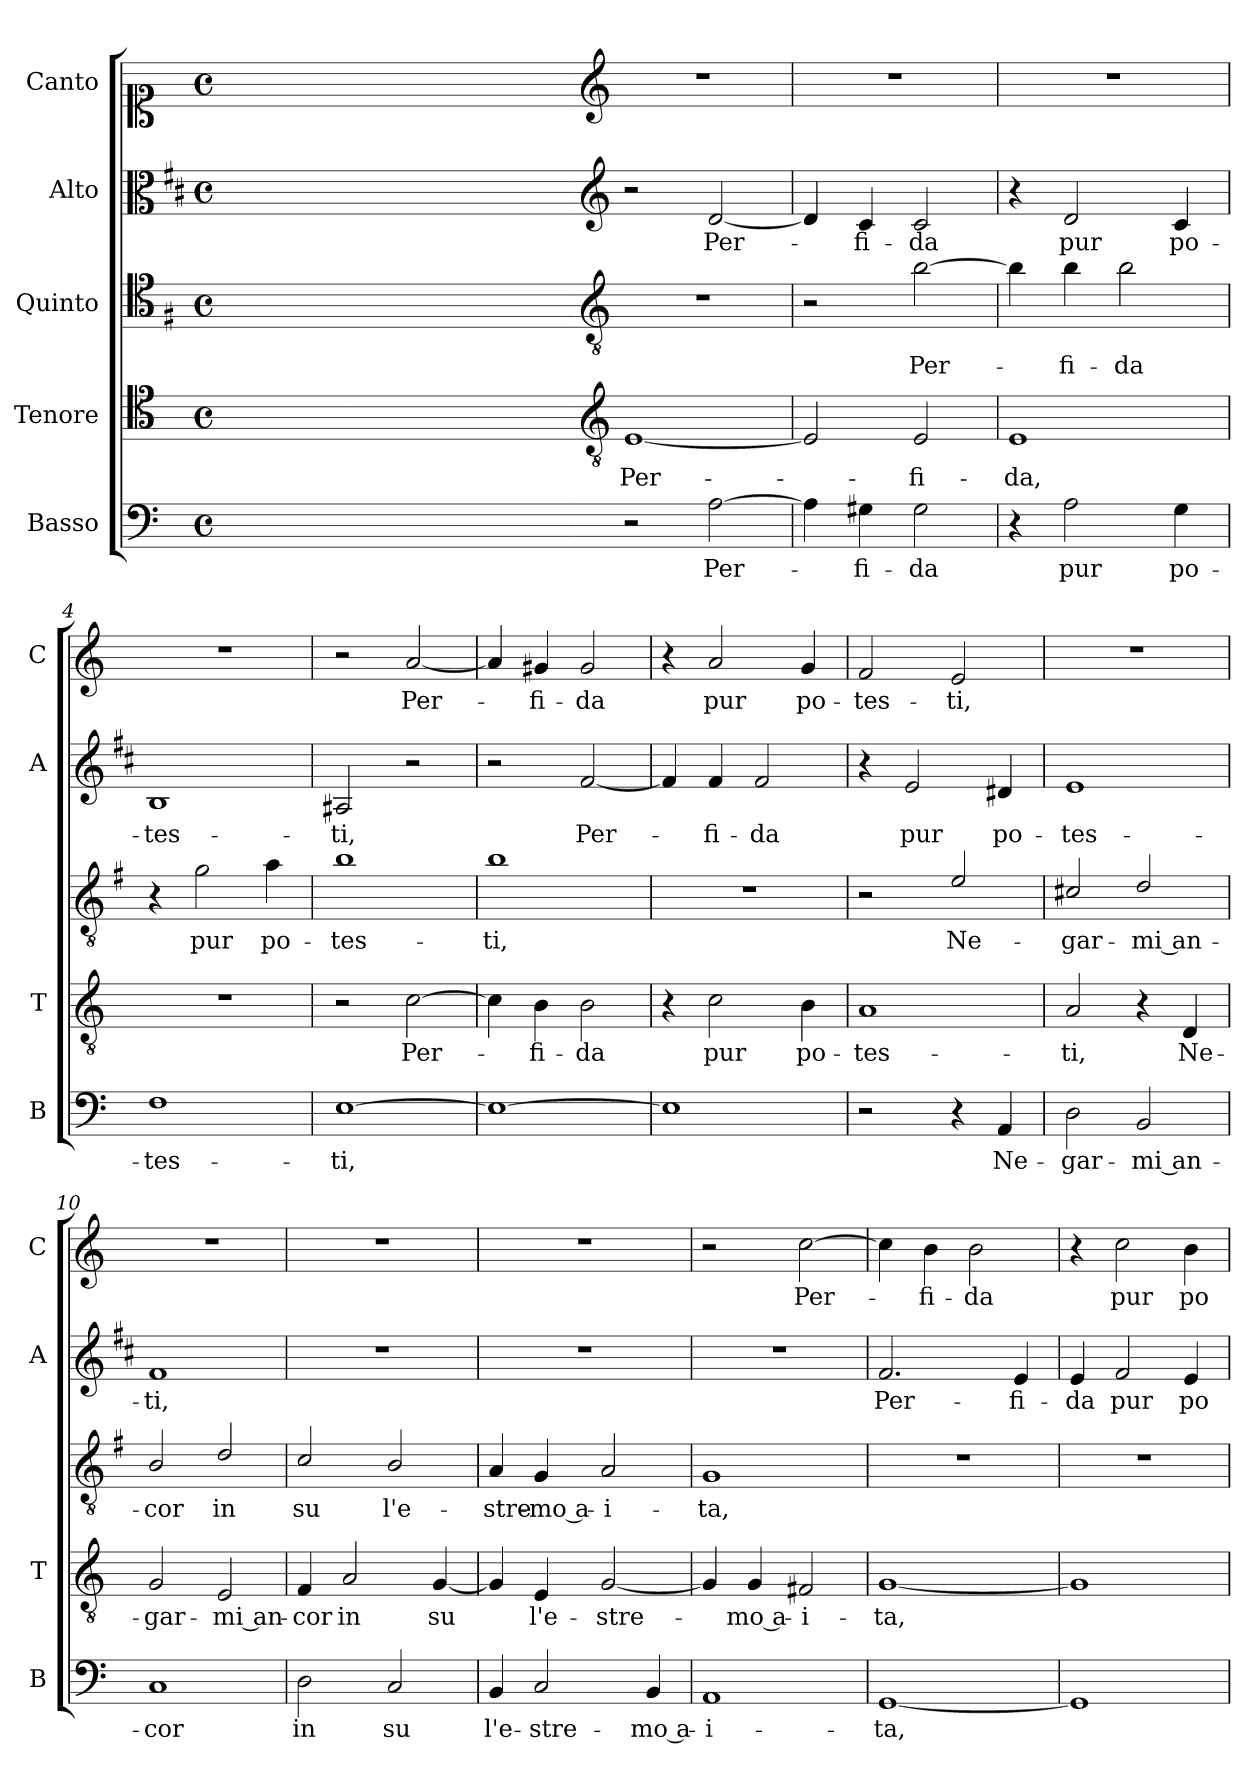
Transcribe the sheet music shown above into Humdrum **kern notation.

**kern	**text	**kern	**text	**kern	**text	**kern	**text	**kern	**text
*part5	*part5	*part4	*part4	*part3	*part3	*part2	*part2	*part1	*part1
*staff5	*staff5	*staff4	*staff4	*staff3	*staff3	*staff2	*staff2	*staff1	*staff1
*I"Basso	*	*I"Tenore	*	*I"Quinto	*	*I"Alto	*	*I"Canto	*
*I'B	*	*I'T	*	*	*	*I'A	*	*I'C	*
*clefF4	*	*clefC4	*	*clefC4	*	*clefC3	*	*clefC1	*
*	*	*	*	*ITrd4c7	*	*ITrd1c2	*	*	*
*k[]	*	*k[]	*	*k[]	*	*k[]	*	*k[]	*
*C:	*	*C:	*	*C:	*	*C:	*	*C:	*
*M4/4	*	*M4/4	*	*M4/4	*	*M4/4	*	*M4/4	*
*met(c)	*	*met(c)	*	*met(c)	*	*met(c)	*	*met(c)	*
=	=	=	=	=	=	=	=	=	=
1ryy	.	1ryy	.	1ryy	.	1ryy	.	1ryy	.
=1X-	=1X-	=1X-	=1X-	=1X-	=1X-	=1X-	=1X-	=1X-	=1X-
4ryy	.	4ryy	.	4ryy	.	4ryy	.	4ryy	.
4ryy	.	4ryy	.	4ryy	.	4ryy	.	4ryy	.
4ryy	.	4ryy	.	4ryy	.	4ryy	.	4ryy	.
4ryy	.	4ryy	.	4ryy	.	4ryy	.	4ryy	.
=1-	=1-	=1-	=1-	=1-	=1-	=1-	=1-	=1-	=1-
*	*	*clefGv2	*	*clefGv2	*	*clefG2	*	*clefG2	*
!	!	!	!LO:LY:b	!	!	!	!	!	!
2r	.	[1E	Per-	1r	.	2r	.	1r	.
!	!LO:LY:b	!	!	!	!	!	!LO:LY:b	!	!
[2A\	Per-	.	.	.	.	[2c/	Per-	.	.
=2	=2	=2	=2	=2	=2	=2	=2	=2	=2
4A\]	.	2E/]	.	2r	.	4c/]	.	1r	.
!	!LO:LY:b	!	!	!	!	!	!LO:LY:b	!	!
4G#X\	-fi-	.	.	.	.	4B/	-fi-	.	.
!	!LO:LY:b	!	!LO:LY:b	!	!LO:LY:b	!	!LO:LY:b	!	!
2G#\	-da	2E/	-fi-	[2e\	Per-	2B/	-da	.	.
=3	=3	=3	=3	=3	=3	=3	=3	=3	=3
!	!	!	!LO:LY:b	!	!	!	!	!	!
4r	.	1E	-da,	4e\]	.	4r	.	1r	.
!	!LO:LY:b	!	!	!	!LO:LY:b	!	!LO:LY:b	!	!
2A\	pur	.	.	4e\	-fi-	2c/	pur	.	.
!	!	!	!	!	!LO:LY:b	!	!	!	!
.	.	.	.	2e\	-da	.	.	.	.
!	!LO:LY:b	!	!	!	!	!	!LO:LY:b	!	!
4G\	po-	.	.	.	.	4B/	po-	.	.
=4	=4	=4	=4	=4	=4	=4	=4	=4	=4
!	!LO:LY:b	!	!	!	!	!	!LO:LY:b	!	!
1F	-tes-	1r	.	4r	.	1A	-tes-	1r	.
!	!	!	!	!	!LO:LY:b	!	!	!	!
.	.	.	.	2c\	pur	.	.	.	.
!	!	!	!	!	!LO:LY:b	!	!	!	!
.	.	.	.	4d\	po-	.	.	.	.
=5	=5	=5	=5	=5	=5	=5	=5	=5	=5
!	!LO:LY:b	!	!	!	!LO:LY:b	!	!LO:LY:b	!	!
[1E	-ti,	2r	.	1e	-tes-	2G#X/	-ti,	2r	.
!	!	!	!LO:LY:b	!	!	!	!	!	!LO:LY:b
.	.	[2c\	Per-	.	.	2r	.	[2a/	Per-
=6	=6	=6	=6	=6	=6	=6	=6	=6	=6
!	!	!	!	!	!LO:LY:b	!	!	!	!
1E_	.	4c\]	.	1e	-ti,	2r	.	4a/]	.
!	!	!	!LO:LY:b	!	!	!	!	!	!LO:LY:b
.	.	4B\	-fi-	.	.	.	.	4g#X/	-fi-
!	!	!	!LO:LY:b	!	!	!	!LO:LY:b	!	!LO:LY:b
.	.	2B\	-da	.	.	[2e/	Per-	2g#/	-da
=7	=7	=7	=7	=7	=7	=7	=7	=7	=7
1E]	.	4r	.	1r	.	4e/]	.	4r	.
!	!	!	!LO:LY:b	!	!	!	!LO:LY:b	!	!LO:LY:b
.	.	2c\	pur	.	.	4e/	-fi-	2a/	pur
!	!	!	!	!	!	!	!LO:LY:b	!	!
.	.	.	.	.	.	2e/	-da	.	.
!	!	!	!LO:LY:b	!	!	!	!	!	!LO:LY:b
.	.	4B\	po-	.	.	.	.	4g/	po-
!!LO:LB:g=z
=8	=8	=8	=8	=8	=8	=8	=8	=8	=8
!	!	!	!LO:LY:b	!	!	!	!	!	!LO:LY:b
2r	.	1A	-tes-	2r	.	4r	.	2f/	-tes-
!	!	!	!	!	!	!	!LO:LY:b	!	!
.	.	.	.	.	.	2d/	pur	.	.
!	!	!	!	!	!LO:LY:b	!	!	!	!LO:LY:b
4r	.	.	.	2A/	Ne-	.	.	2e/	-ti,
!	!LO:LY:b	!	!	!	!	!	!LO:LY:b	!	!
4AA/	Ne-	.	.	.	.	4c#X/	po-	.	.
=9	=9	=9	=9	=9	=9	=9	=9	=9	=9
!	!LO:LY:b	!	!LO:LY:b	!	!LO:LY:b	!	!LO:LY:b	!	!
2D\	-gar-	2A/	-ti,	2F#X/	-gar-	1d	-tes-	1r	.
!	!LO:LY:b	!	!	!	!LO:LY:b	!	!	!	!
2BB/	-mi an-	4r	.	2G/	-mi an-	.	.	.	.
!	!	!	!LO:LY:b	!	!	!	!	!	!
.	.	4D/	Ne-	.	.	.	.	.	.
=10	=10	=10	=10	=10	=10	=10	=10	=10	=10
!	!LO:LY:b	!	!LO:LY:b	!	!LO:LY:b	!	!LO:LY:b	!	!
1C	-cor	2G/	-gar-	2E/	-cor	1e	-ti,	1r	.
!	!	!	!LO:LY:b	!	!LO:LY:b	!	!	!	!
.	.	2E/	-mi an-	2G/	in	.	.	.	.
=11	=11	=11	=11	=11	=11	=11	=11	=11	=11
!	!LO:LY:b	!	!LO:LY:b	!	!LO:LY:b	!	!	!	!
2D\	in	4F/	-cor	2F/	su	1r	.	1r	.
!	!	!	!LO:LY:b	!	!	!	!	!	!
.	.	2A/	in	.	.	.	.	.	.
!	!LO:LY:b	!	!	!	!LO:LY:b	!	!	!	!
2C/	su	.	.	2E/	l'e-	.	.	.	.
!	!	!	!LO:LY:b	!	!	!	!	!	!
.	.	[4G/	su	.	.	.	.	.	.
=12	=12	=12	=12	=12	=12	=12	=12	=12	=12
!	!LO:LY:b	!	!	!	!LO:LY:b	!	!	!	!
4BB/	l'e-	4G/]	.	4D/	-stre-	1r	.	1r	.
!	!LO:LY:b	!	!LO:LY:b	!	!LO:LY:b	!	!	!	!
2C/	-stre-	4E/	l'e-	4C/	-mo a-	.	.	.	.
!	!	!	!LO:LY:b	!	!LO:LY:b	!	!	!	!
.	.	[2G/	-stre-	2D/	-i-	.	.	.	.
!	!LO:LY:b	!	!	!	!	!	!	!	!
4BB/	-mo a-	.	.	.	.	.	.	.	.
=13	=13	=13	=13	=13	=13	=13	=13	=13	=13
!	!LO:LY:b	!	!	!	!LO:LY:b	!	!	!	!
1AA	-i-	4G/]	.	1C	-ta,	1r	.	2r	.
!	!	!	!LO:LY:b	!	!	!	!	!	!
.	.	4G/	-mo a-	.	.	.	.	.	.
!	!	!	!LO:LY:b	!	!	!	!	!	!LO:LY:b
.	.	2F#X/	-i-	.	.	.	.	[2cc\	Per-
=14	=14	=14	=14	=14	=14	=14	=14	=14	=14
!	!LO:LY:b	!	!LO:LY:b	!	!	!	!LO:LY:b	!	!
[1GG	-ta,	[1G	-ta,	1r	.	2.e/	Per-	4cc\]	.
!	!	!	!	!	!	!	!	!	!LO:LY:b
.	.	.	.	.	.	.	.	4b\	-fi-
!	!	!	!	!	!	!	!	!	!LO:LY:b
.	.	.	.	.	.	.	.	2b\	-da
!	!	!	!	!	!	!	!LO:LY:b	!	!
.	.	.	.	.	.	4d/	-fi-	.	.
=15	=15	=15	=15	=15	=15	=15	=15	=15	=15
!	!	!	!	!	!	!	!LO:LY:b	!	!
1GG]	.	1G]	.	1r	.	4d/	-da	4r	.
!	!	!	!	!	!	!	!LO:LY:b	!	!LO:LY:b
.	.	.	.	.	.	2e/	pur	2cc\	pur
!	!	!	!	!	!	!	!LO:LY:b	!	!LO:LY:b
.	.	.	.	.	.	4d/	po-	4b\	po-
=	=	=	=	=	=	=	=	=	=
*-	*-	*-	*-	*-	*-	*-	*-	*-	*-
